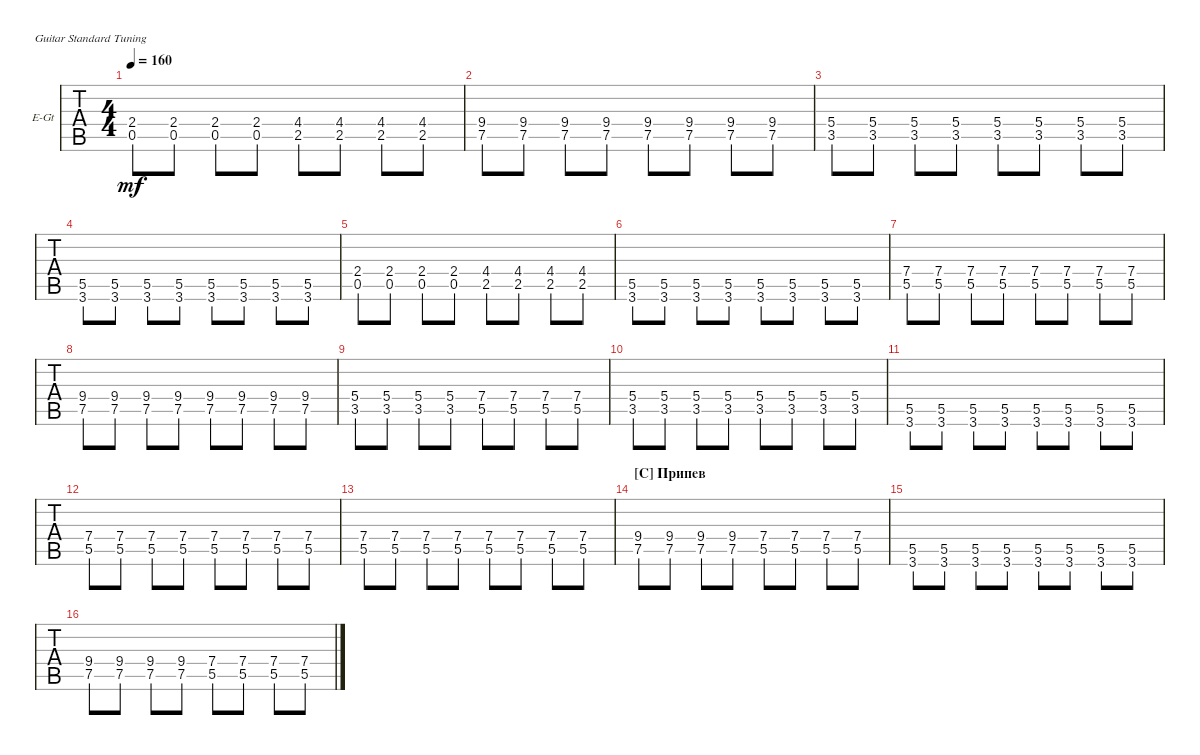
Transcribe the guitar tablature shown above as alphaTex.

\bracketExtendMode groupsimilarinstruments
\firstSystemTrackNameOrientation horizontal
\otherSystemsTrackNameOrientation horizontal
\track ("Electric Guitar" "E-Gt") {instrument distortionguitar}
\staff {tabs}
\tuning (E4 B3 G3 D3 A2 E2)
\ts (4 4)
\tempo 160
\clef g2
\scale
0.333333
\ks c
(0.5 2.4).8{dy mf} (0.5 2.4).8 (0.5 2.4).8 (0.5 2.4).8 (2.5 4.4).8 (2.5 4.4).8 (2.5 4.4).8 (2.5 4.4).8 |
\scale
0.333333 (7.5 9.4).8 (7.5 9.4).8 (7.5 9.4).8 (7.5 9.4).8 (7.5 9.4).8 (7.5 9.4).8 (7.5 9.4).8 (7.5 9.4).8 |
\scale
0.333333 (3.5 5.4).8 (3.5 5.4).8 (3.5 5.4).8 (3.5 5.4).8 (3.5 5.4).8 (3.5 5.4).8 (3.5 5.4).8 (3.5 5.4).8 |
\scale
0.333333 (3.6 5.5).8 (3.6 5.5).8 (3.6 5.5).8 (3.6 5.5).8 (3.6 5.5).8 (3.6 5.5).8 (3.6 5.5).8 (3.6 5.5).8 |
\scale
0.333333 (0.5 2.4).8 (0.5 2.4).8 (0.5 2.4).8 (0.5 2.4).8 (2.5 4.4).8 (2.5 4.4).8 (2.5 4.4).8 (2.5 4.4).8 |
\scale
0.333333 (3.6 5.5).8 (3.6 5.5).8 (3.6 5.5).8 (3.6 5.5).8 (3.6 5.5).8 (3.6 5.5).8 (3.6 5.5).8 (3.6 5.5).8 |
\scale
0.333333 (5.5 7.4).8 (5.5 7.4).8 (5.5 7.4).8 (5.5 7.4).8 (5.5 7.4).8 (5.5 7.4).8 (5.5 7.4).8 (5.5 7.4).8 |
\scale
0.333333 (7.5 9.4).8 (7.5 9.4).8 (7.5 9.4).8 (7.5 9.4).8 (7.5 9.4).8 (7.5 9.4).8 (7.5 9.4).8 (7.5 9.4).8 |
\scale
0.333333 (3.5 5.4).8 (3.5 5.4).8 (3.5 5.4).8 (3.5 5.4).8 (5.5 7.4).8 (5.5 7.4).8 (5.5 7.4).8 (5.5 7.4).8 |
\scale
0.333333 (3.5 5.4).8 (3.5 5.4).8 (3.5 5.4).8 (3.5 5.4).8 (3.5 5.4).8 (3.5 5.4).8 (3.5 5.4).8 (3.5 5.4).8 |
\scale
0.333333 (3.6 5.5).8 (3.6 5.5).8 (3.6 5.5).8 (3.6 5.5).8 (3.6 5.5).8 (3.6 5.5).8 (3.6 5.5).8 (3.6 5.5).8 |
\scale
0.333333 (5.5 7.4).8 (5.5 7.4).8 (5.5 7.4).8 (5.5 7.4).8 (5.5 7.4).8 (5.5 7.4).8 (5.5 7.4).8 (5.5 7.4).8 |
\scale
0.333333 (5.5 7.4).8 (5.5 7.4).8 (5.5 7.4).8 (5.5 7.4).8 (5.5 7.4).8 (5.5 7.4).8 (5.5 7.4).8 (5.5 7.4).8 |
\section ("C" "Припев")
\scale
0.333333 (7.5 9.4).8 (7.5 9.4).8 (7.5 9.4).8 (7.5 9.4).8 (5.5 7.4).8 (5.5 7.4).8 (5.5 7.4).8 (5.5 7.4).8 |
\scale
0.333333 (3.6 5.5).8 (3.6 5.5).8 (3.6 5.5).8 (3.6 5.5).8 (3.6 5.5).8 (3.6 5.5).8 (3.6 5.5).8 (3.6 5.5).8 |
\scale
0.333333 (7.5 9.4).8 (7.5 9.4).8 (7.5 9.4).8 (7.5 9.4).8 (5.5 7.4).8 (5.5 7.4).8 (5.5 7.4).8 (5.5 7.4).8
